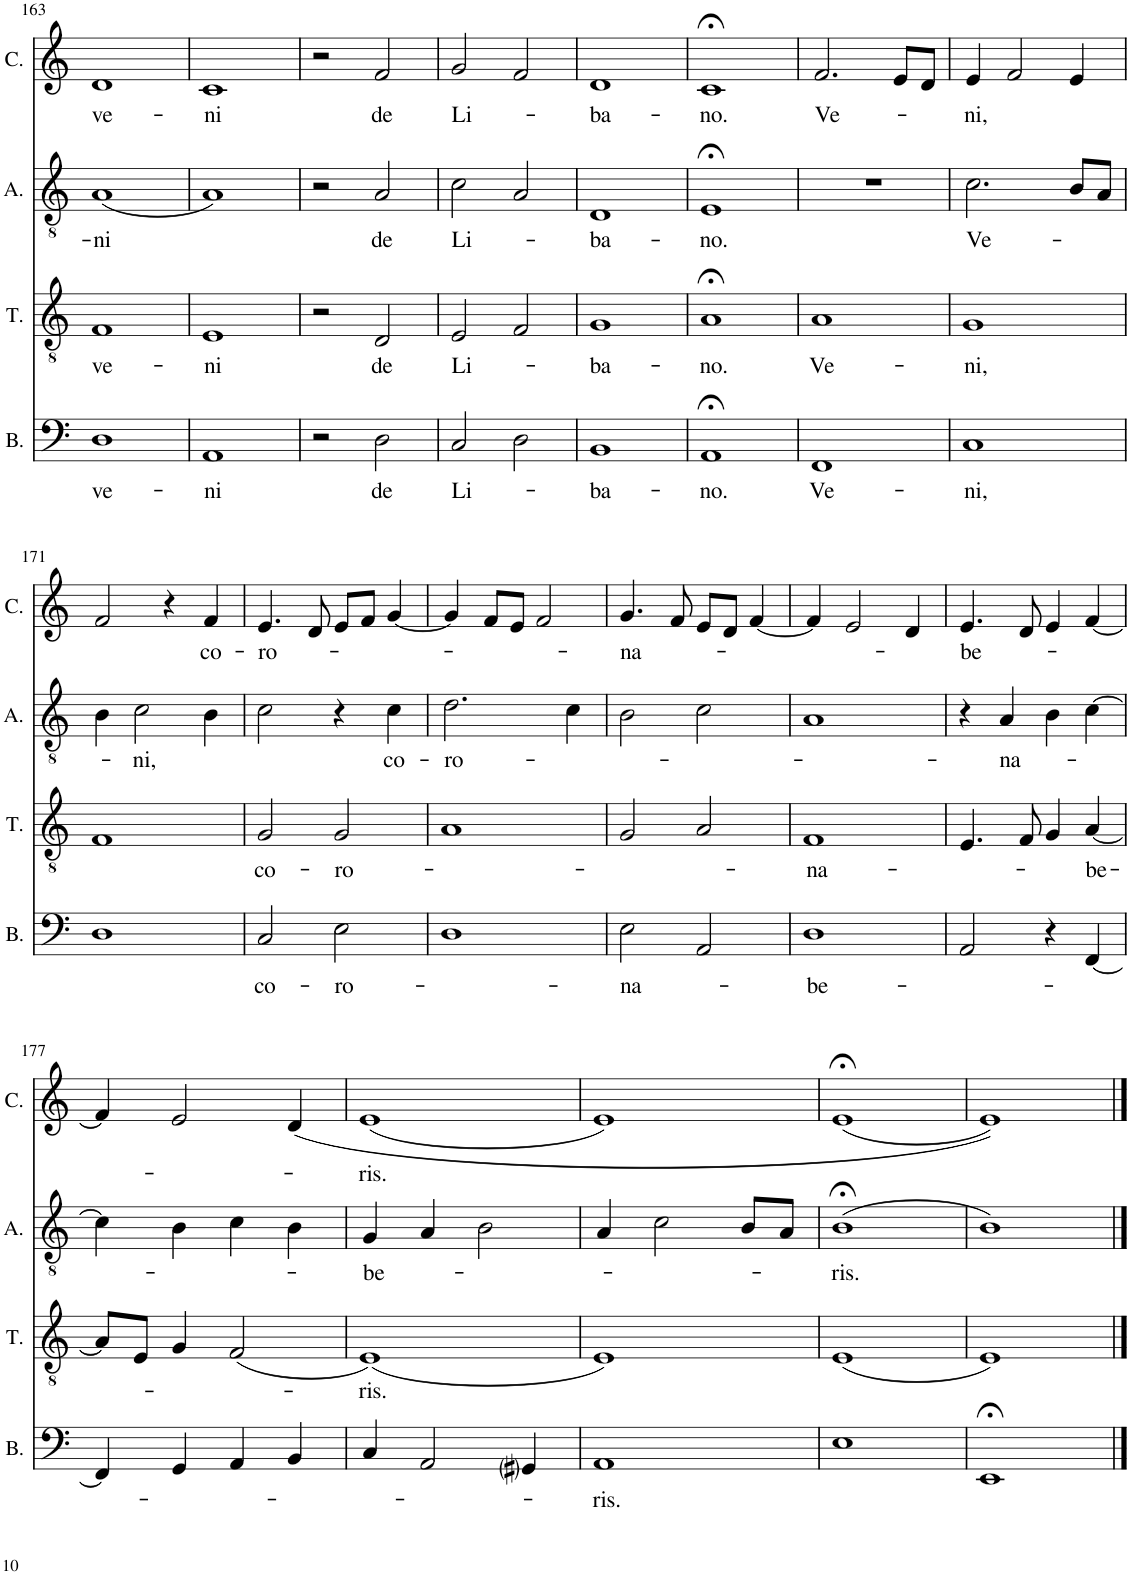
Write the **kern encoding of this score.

**kern	**text	**kern	**text	**kern	**text	**kern	**text
*part4	*part4	*part3	*part3	*part2	*part2	*part1	*part1
*staff4	*staff4	*staff3	*staff3	*staff2	*staff2	*staff1	*staff1
*I"Bassus	*	*I"Tenor	*	*I"Altus	*	*I"Cantus	*
*I'B.	*	*I'T.	*	*I'A.	*	*I'C.	*
!!LO:PB:g=z
*clefF4	*	*clefGv2	*	*clefGv2	*	*clefG2	*
*k[]	*	*k[]	*	*k[]	*	*k[]	*
*M2/2	*	*M2/2	*	*M2/2	*	*M2/2	*
*met(c|)	*	*met(c|)	*	*met(c|)	*	*met(c|)	*
=163	=163	=163	=163	=163	=163	=163	=163
!	!LO:LY:b	!	!LO:LY:b	!	!LO:LY:b	!	!LO:LY:b
1D	ve-	1F	ve-	(1A	-ni	1d	ve-
=164	=164	=164	=164	=164	=164	=164	=164
!	!LO:LY:b	!	!LO:LY:b	!	!	!	!LO:LY:b
1AA	-ni	1E	-ni	1A)	.	1c	-ni
=165	=165	=165	=165	=165	=165	=165	=165
2r	.	2r	.	2r	.	2r	.
!	!LO:LY:b	!	!LO:LY:b	!	!LO:LY:b	!	!LO:LY:b
2D\	de	2D/	de	2A/	de	2f/	de
=166	=166	=166	=166	=166	=166	=166	=166
!	!LO:LY:b	!	!LO:LY:b	!	!LO:LY:b	!	!LO:LY:b
2C/	Li-	2E/	Li-	2c\	Li-	2g/	Li-
2D\	.	2F/	.	2A/	.	2f/	.
=167	=167	=167	=167	=167	=167	=167	=167
!	!LO:LY:b	!	!LO:LY:b	!	!LO:LY:b	!	!LO:LY:b
1BB	-ba-	1G	-ba-	1D	-ba-	1d	-ba-
=168	=168	=168	=168	=168	=168	=168	=168
!	!LO:LY:b	!	!LO:LY:b	!	!LO:LY:b	!	!LO:LY:b
1AA;<	-no.	1A;<	-no.	1E;<	-no.	1c;<	-no.
=169	=169	=169	=169	=169	=169	=169	=169
!	!LO:LY:b	!	!LO:LY:b	!	!	!	!LO:LY:b
1FF	Ve-	1A	Ve-	1r	.	2.f/	Ve-
.	.	.	.	.	.	8e/L	.
.	.	.	.	.	.	8d/J	.
=170	=170	=170	=170	=170	=170	=170	=170
!	!LO:LY:b	!	!LO:LY:b	!	!LO:LY:b	!	!LO:LY:b
1C	-ni,	1G	-ni,	2.c\	Ve-	4e/	-ni,
.	.	.	.	.	.	2f/	.
.	.	.	.	8B/L	.	4e/	.
.	.	.	.	8A/J	.	.	.
!!LO:LB:g=z
=171	=171	=171	=171	=171	=171	=171	=171
1D	.	1F	.	4B\	.	2f/	.
!	!	!	!	!	!LO:LY:b	!	!
.	.	.	.	2c\	-ni,	.	.
.	.	.	.	.	.	4r	.
!	!	!	!	!	!	!	!LO:LY:b
.	.	.	.	4B\	.	4f/	co-
=172	=172	=172	=172	=172	=172	=172	=172
!	!LO:LY:b	!	!LO:LY:b	!	!	!	!LO:LY:b
2C/	co-	2G/	co-	2c\	.	4.e/	-ro-
.	.	.	.	.	.	8d/	.
!	!LO:LY:b	!	!LO:LY:b	!	!	!	!
2E\	-ro-	2G/	-ro-	4r	.	8e/L	.
.	.	.	.	.	.	8f/J	.
!	!	!	!	!	!LO:LY:b	!	!
.	.	.	.	4c\	co-	[4g/	.
=173	=173	=173	=173	=173	=173	=173	=173
!	!	!	!	!	!LO:LY:b	!	!
1D	.	1A	.	2.d\	-ro-	4g/]	.
.	.	.	.	.	.	8f/L	.
.	.	.	.	.	.	8e/J	.
.	.	.	.	.	.	2f/	.
.	.	.	.	4c\	.	.	.
=174	=174	=174	=174	=174	=174	=174	=174
!	!LO:LY:b	!	!	!	!	!	!LO:LY:b
2E\	-na-	2G/	.	2B\	.	4.g/	-na-
.	.	.	.	.	.	8f/	.
2AA/	.	2A/	.	2c\	.	8e/L	.
.	.	.	.	.	.	8d/J	.
.	.	.	.	.	.	[4f/	.
=175	=175	=175	=175	=175	=175	=175	=175
!	!LO:LY:b	!	!LO:LY:b	!	!	!	!
1D	-be-	1F	-na-	1A	.	4f/]	.
.	.	.	.	.	.	2e/	.
.	.	.	.	.	.	4d/	.
=176	=176	=176	=176	=176	=176	=176	=176
!	!	!	!	!	!	!	!LO:LY:b
2AA/	.	4.E/	.	4r	.	4.e/	-be-
!	!	!	!	!	!LO:LY:b	!	!
.	.	.	.	4A/	-na-	.	.
.	.	8F/	.	.	.	8d/	.
4r	.	4G/	.	4B\	.	4e/	.
!	!	!	!LO:LY:b	!	!	!	!
[4FF/	.	[4A/	-be-	[4c\	.	[4f/	.
!!LO:LB:g=z
=177	=177	=177	=177	=177	=177	=177	=177
4FF/]	.	8A/L]	.	4c\]	.	4f/]	.
.	.	8E/J	.	.	.	.	.
4GG/	.	4G/	.	4B\	.	2e/	.
4AA/	.	(2F/	.	4c\	.	.	.
4BB/	.	.	.	4B\	.	(4d/	.
=178	=178	=178	=178	=178	=178	=178	=178
!	!	!	!LO:LY:b	!	!LO:LY:b	!	!LO:LY:b
4C/	.	(1E)	-ris.	4G/	-be-	(1e	-ris.
2AA/	.	.	.	4A/	.	.	.
.	.	.	.	2B\	.	.	.
4GG#i/	.	.	.	.	.	.	.
=179	=179	=179	=179	=179	=179	=179	=179
!	!LO:LY:b	!	!	!	!	!	!
1AA	-ris.	1E)	.	4A/	.	1e)	.
.	.	.	.	2c\	.	.	.
.	.	.	.	8B/L	.	.	.
.	.	.	.	8A/J	.	.	.
=180	=180	=180	=180	=180	=180	=180	=180
!	!	!	!	!	!LO:LY:b	!	!
1E	.	(1E	.	(1B;<	-ris.	(1e;<	.
=181	=181	=181	=181	=181	=181	=181	=181
1EE;<	.	1E)	.	1B)	.	1e))	.
==	==	==	==	==	==	==	==
*-	*-	*-	*-	*-	*-	*-	*-
